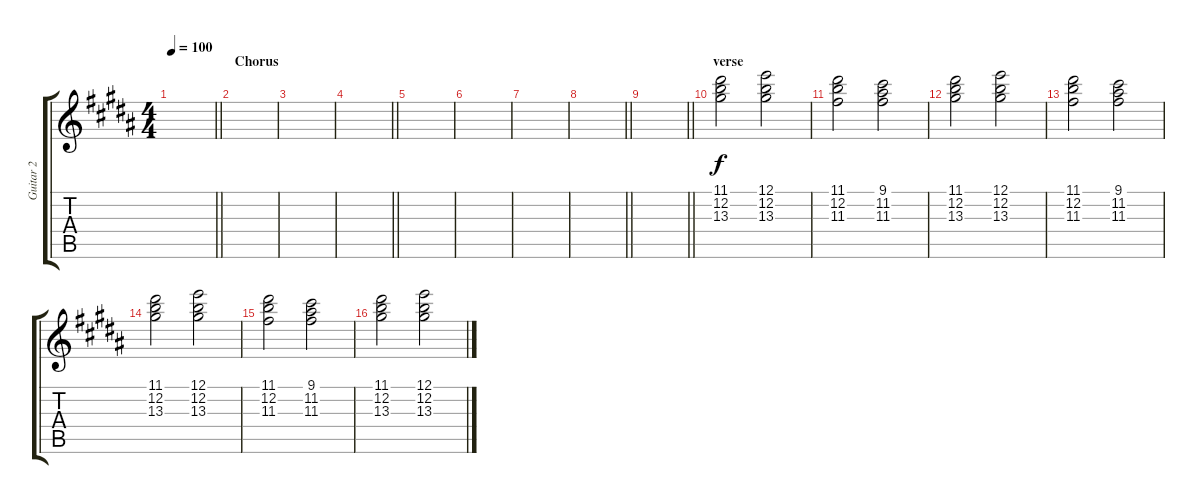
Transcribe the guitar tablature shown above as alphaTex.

\track ("Guitar 2" "Guitar 2") {instrument electricguitarclean}
\staff {score tabs}
\tuning (E4 B3 G3 D3 A2 E2) {hide}
\ts (4 4)
\tempo 100
\clef g2
\barLineRight lightlight
\ks b
|
\section ("" "Chorus")
|
|
\barLineRight lightlight
|
|
|
|
\barLineRight lightlight
|
\barLineRight lightlight
|
\section ("" "verse")
(11.1 12.2 13.3).2 (12.1 12.2 13.3).2 |
(11.1 12.2 11.3).2 (9.1 11.2 11.3).2 |
(11.1 12.2 13.3).2 (12.1 12.2 13.3).2 |
(11.1 12.2 11.3).2 (9.1 11.2 11.3).2 |
(11.1 12.2 13.3).2 (12.1 12.2 13.3).2 |
(11.1 12.2 11.3).2 (9.1 11.2 11.3).2 |
(11.1 12.2 13.3).2 (12.1 12.2 13.3).2
